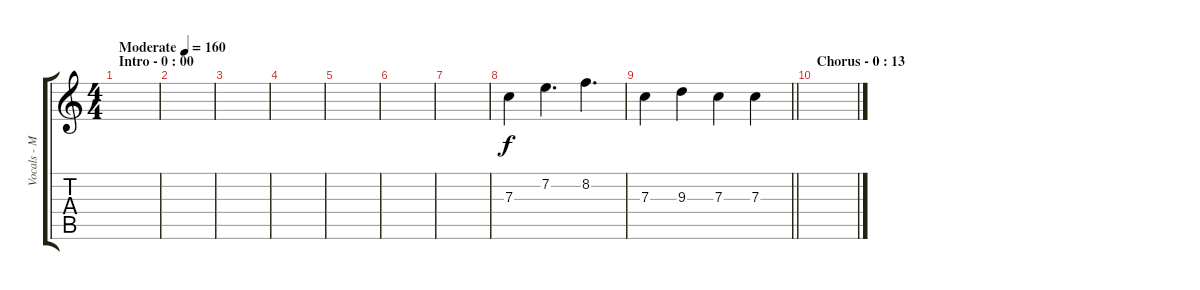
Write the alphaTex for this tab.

\track ("Vocals - Matt" "Vocals - M") {instrument acousticguitarsteel}
\staff {score tabs}
\tuning (D4 A3 F3 C3 G2 D2) {hide}
\ts (4 4)
\section ("" "Intro - 0 : 00")
\tempo (160 "Moderate")
\clef g2
\ks c
|
|
|
|
|
|
|
7.3.4 7.2.4{d} 8.2.4{d} |
\barLineRight lightlight
7.3.4 9.3.4 7.3.4 7.3.4 |
\section ("" "Chorus - 0 : 13")
